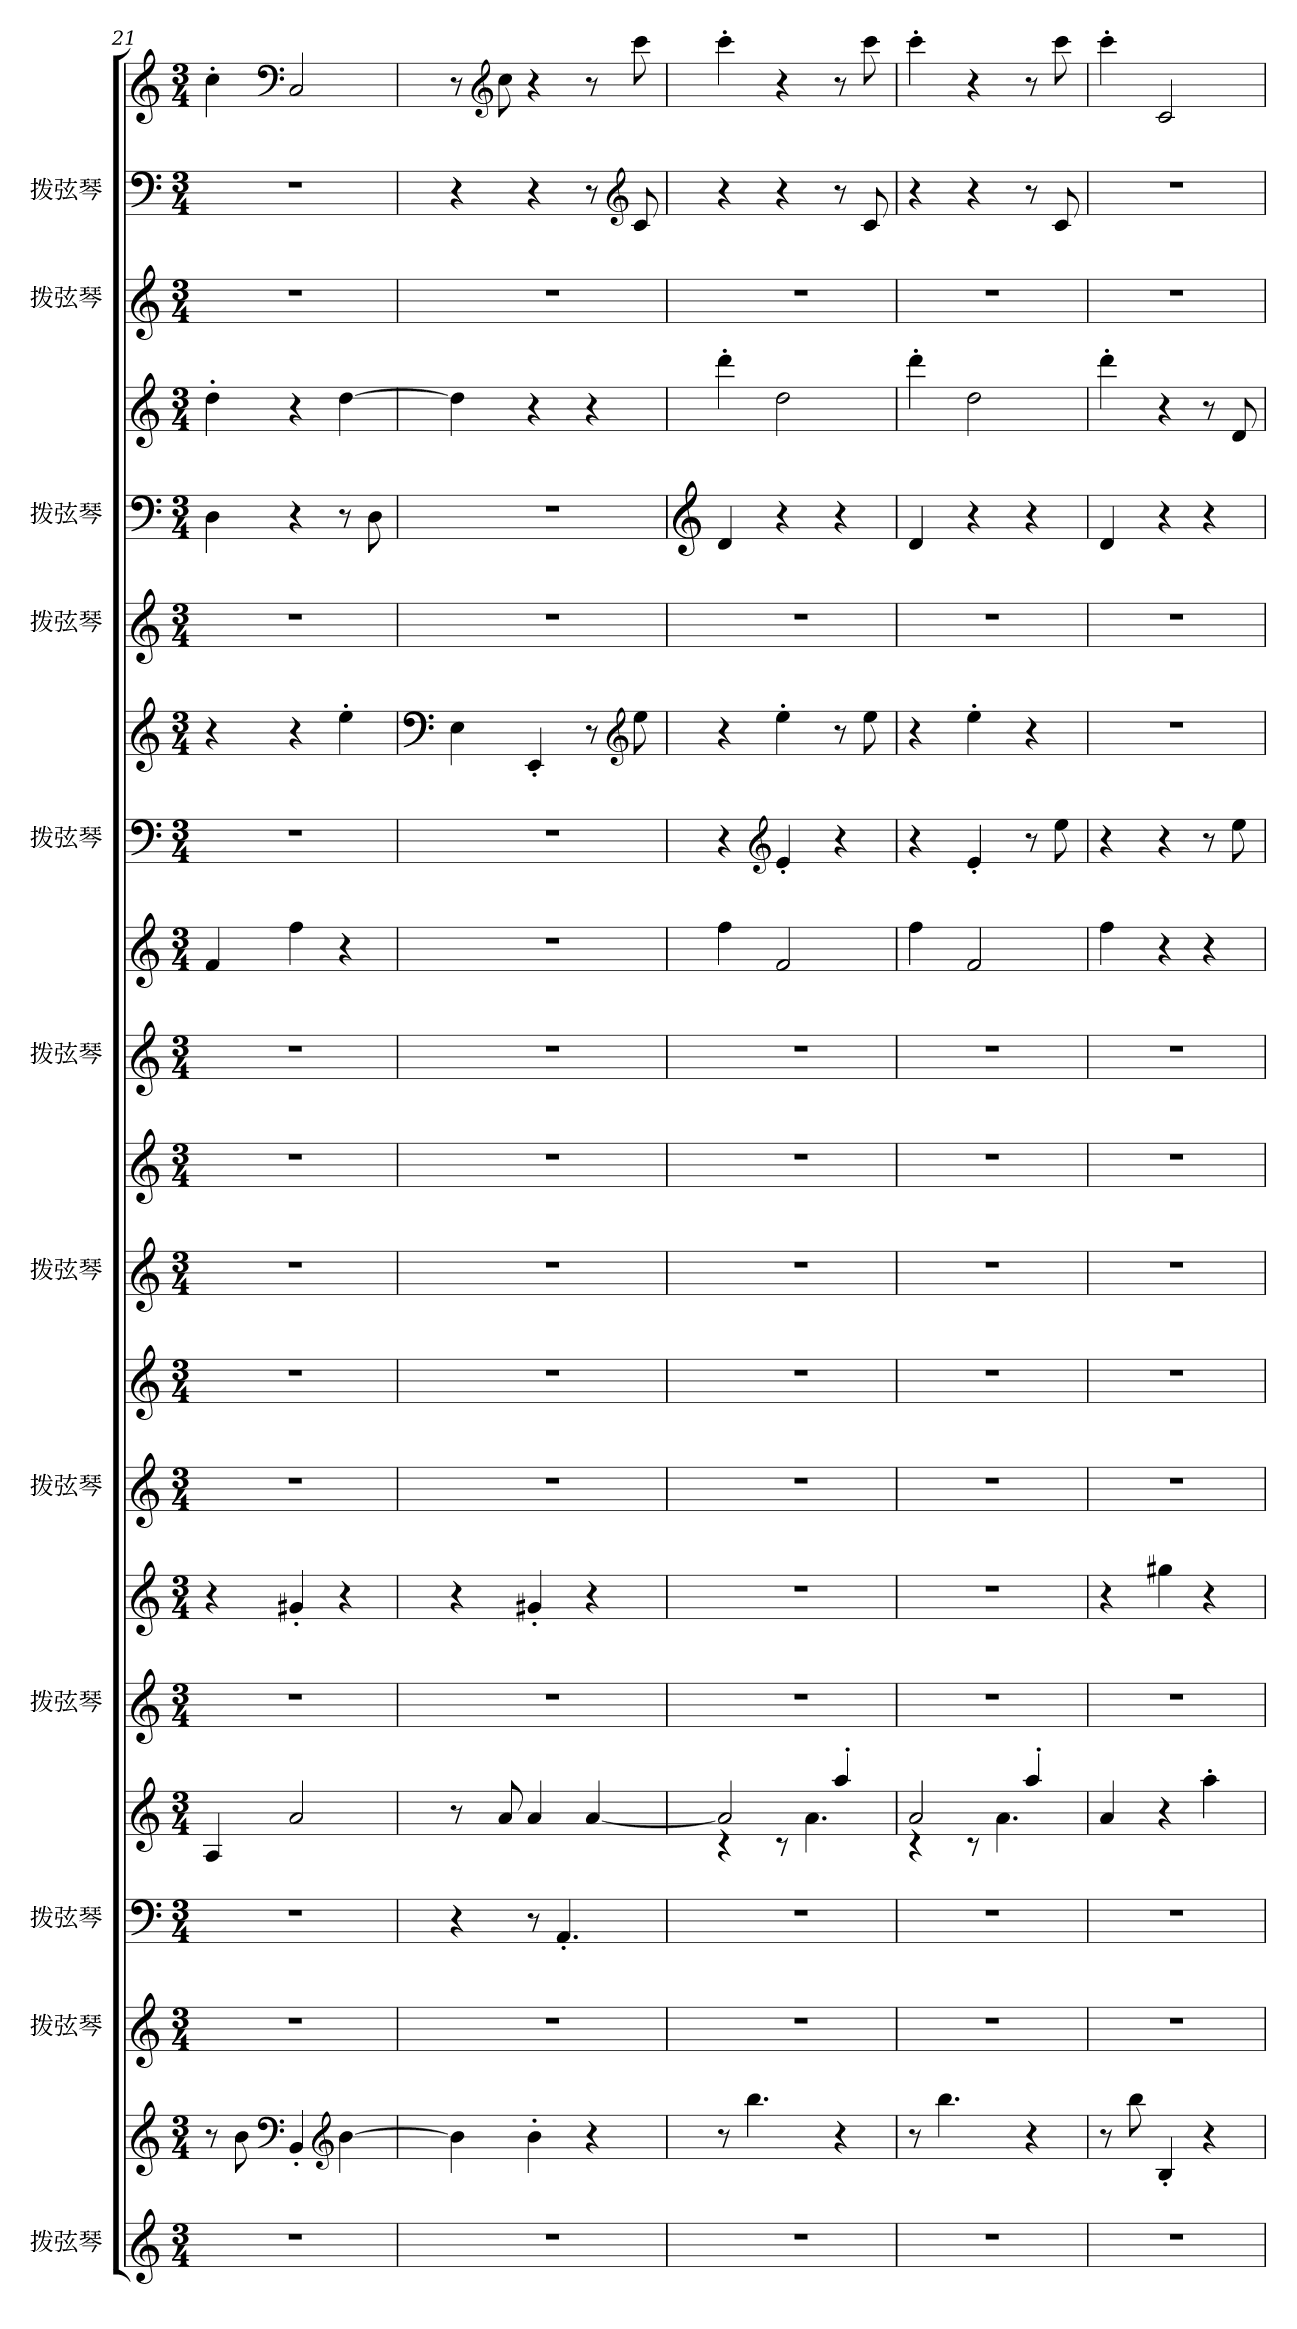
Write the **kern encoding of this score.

**kern	**kern	**kern	**kern	**kern	**kern	**kern	**kern	**kern	**kern	**kern	**kern	**kern	**kern	**kern	**kern	**kern	**kern	**kern	**kern	**kern
*part12	*part12	*part11	*part10	*part10	*part9	*part9	*part8	*part8	*part7	*part7	*part6	*part6	*part5	*part5	*part4	*part3	*part3	*part2	*part1	*part1
*staff21	*staff20	*staff19	*staff18	*staff17	*staff16	*staff15	*staff14	*staff13	*staff12	*staff11	*staff10	*staff9	*staff8	*staff7	*staff6	*staff5	*staff4	*staff3	*staff2	*staff1
*I"拨弦琴	*	*I"拨弦琴	*I"拨弦琴	*	*I"拨弦琴	*	*I"拨弦琴	*	*I"拨弦琴	*	*I"拨弦琴	*	*I"拨弦琴	*	*I"拨弦琴	*I"拨弦琴	*	*I"拨弦琴	*I"拨弦琴	*
*clefG2	*clefG2	*clefG2	*clefF4	*clefG2	*clefG2	*clefG2	*clefG2	*clefG2	*clefG2	*clefG2	*clefG2	*clefG2	*clefF4	*clefG2	*clefG2	*clefF4	*clefG2	*clefG2	*clefF4	*clefG2
*k[]	*k[]	*k[]	*k[]	*k[]	*k[]	*k[]	*k[]	*k[]	*k[]	*k[]	*k[]	*k[]	*k[]	*k[]	*k[]	*k[]	*k[]	*k[]	*k[]	*k[]
*M3/4	*M3/4	*M3/4	*M3/4	*M3/4	*M3/4	*M3/4	*M3/4	*M3/4	*M3/4	*M3/4	*M3/4	*M3/4	*M3/4	*M3/4	*M3/4	*M3/4	*M3/4	*M3/4	*M3/4	*M3/4
=21	=21	=21	=21	=21	=21	=21	=21	=21	=21	=21	=21	=21	=21	=21	=21	=21	=21	=21	=21	=21
2.r	8r	2.r	2.r	4A/	2.r	4r	2.r	2.r	2.r	2.r	2.r	4f/	2.r	4r	2.r	4D\	4dd'\	2.r	2.r	4cc'\
.	8b\	.	.	.	.	.	.	.	.	.	.	.	.	.	.	.	.	.	.	.
*	*clefF4	*	*	*	*	*	*	*	*	*	*	*	*	*	*	*	*	*	*	*clefF4
.	4BB'/	.	.	2a/	.	4g#X'/	.	.	.	.	.	4ff\	.	4r	.	4r	4r	.	.	2C/
*	*clefG2	*	*	*	*	*	*	*	*	*	*	*	*	*	*	*	*	*	*	*
.	[4b\	.	.	.	.	4r	.	.	.	.	.	4r	.	4ee'\	.	8r	[4dd\	.	.	.
.	.	.	.	.	.	.	.	.	.	.	.	.	.	.	.	8D\	.	.	.	.
=22	=22	=22	=22	=22	=22	=22	=22	=22	=22	=22	=22	=22	=22	=22	=22	=22	=22	=22	=22	=22
*	*	*	*	*	*	*	*	*	*	*	*	*	*	*clefF4	*	*	*	*	*	*
2.r	4b\]	2.r	4r	8r	2.r	4r	2.r	2.r	2.r	2.r	2.r	2.r	2.r	4E\	2.r	2.r	4dd\]	2.r	4r	8r
*	*	*	*	*	*	*	*	*	*	*	*	*	*	*	*	*	*	*	*	*clefG2
.	.	.	.	8a/	.	.	.	.	.	.	.	.	.	.	.	.	.	.	.	8cc\
.	4b'\	.	8r	4a/	.	4g#X'/	.	.	.	.	.	.	.	4EE'/	.	.	4r	.	4r	4r
.	.	.	4.AA'/	.	.	.	.	.	.	.	.	.	.	.	.	.	.	.	.	.
.	4r	.	.	[4a/	.	4r	.	.	.	.	.	.	.	8r	.	.	4r	.	8r	8r
*	*	*	*	*	*	*	*	*	*	*	*	*	*	*clefG2	*	*	*	*	*clefG2	*
.	.	.	.	.	.	.	.	.	.	.	.	.	.	8ee\	.	.	.	.	8c/	8ccc\
!!LO:PB:g=z
=23	=23	=23	=23	=23	=23	=23	=23	=23	=23	=23	=23	=23	=23	=23	=23	=23	=23	=23	=23	=23
*	*	*	*	*	*	*	*	*	*	*	*	*	*	*	*	*clefG2	*	*	*	*
*	*	*	*	*^	*	*	*	*	*	*	*	*	*	*	*	*	*	*	*	*
2.r	8r	2.r	2.r	2a/]	4r	2.r	2.r	2.r	2.r	2.r	2.r	2.r	4ff\	4r	4r	2.r	4d/	4ddd'\	2.r	4r	4ccc'\
.	4.bb\	.	.	.	.	.	.	.	.	.	.	.	.	.	.	.	.	.	.	.	.
*	*	*	*	*	*	*	*	*	*	*	*	*	*	*clefG2	*	*	*	*	*	*	*
.	.	.	.	.	8r	.	.	.	.	.	.	.	2f/	4e'/	4ee'\	.	4r	2dd\	.	4r	4r
.	.	.	.	.	4.a\	.	.	.	.	.	.	.	.	.	.	.	.	.	.	.	.
.	4r	.	.	4aa'/	.	.	.	.	.	.	.	.	.	4r	8r	.	4r	.	.	8r	8r
.	.	.	.	.	.	.	.	.	.	.	.	.	.	.	8ee\	.	.	.	.	8c/	8ccc\
=24	=24	=24	=24	=24	=24	=24	=24	=24	=24	=24	=24	=24	=24	=24	=24	=24	=24	=24	=24	=24	=24
2.r	8r	2.r	2.r	2a/	4r	2.r	2.r	2.r	2.r	2.r	2.r	2.r	4ff\	4r	4r	2.r	4d/	4ddd'\	2.r	4r	4ccc'\
.	4.bb\	.	.	.	.	.	.	.	.	.	.	.	.	.	.	.	.	.	.	.	.
.	.	.	.	.	8r	.	.	.	.	.	.	.	2f/	4e'/	4ee'\	.	4r	2dd\	.	4r	4r
.	.	.	.	.	4.a\	.	.	.	.	.	.	.	.	.	.	.	.	.	.	.	.
.	4r	.	.	4aa'/	.	.	.	.	.	.	.	.	.	8r	4r	.	4r	.	.	8r	8r
.	.	.	.	.	.	.	.	.	.	.	.	.	.	8ee\	.	.	.	.	.	8c/	8ccc\
*	*	*	*	*v	*v	*	*	*	*	*	*	*	*	*	*	*	*	*	*	*	*
=25	=25	=25	=25	=25	=25	=25	=25	=25	=25	=25	=25	=25	=25	=25	=25	=25	=25	=25	=25	=25
2.r	8r	2.r	2.r	4a/	2.r	4r	2.r	2.r	2.r	2.r	2.r	4ff\	4r	2.r	2.r	4d/	4ddd'\	2.r	2.r	4ccc'\
.	8bb\	.	.	.	.	.	.	.	.	.	.	.	.	.	.	.	.	.	.	.
.	4B'/	.	.	4r	.	4gg#X\	.	.	.	.	.	4r	4r	.	.	4r	4r	.	.	2c/
.	4r	.	.	4aa'\	.	4r	.	.	.	.	.	4r	8r	.	.	4r	8r	.	.	.
.	.	.	.	.	.	.	.	.	.	.	.	.	8ee\	.	.	.	8d/	.	.	.
=	=	=	=	=	=	=	=	=	=	=	=	=	=	=	=	=	=	=	=	=
*-	*-	*-	*-	*-	*-	*-	*-	*-	*-	*-	*-	*-	*-	*-	*-	*-	*-	*-	*-	*-
